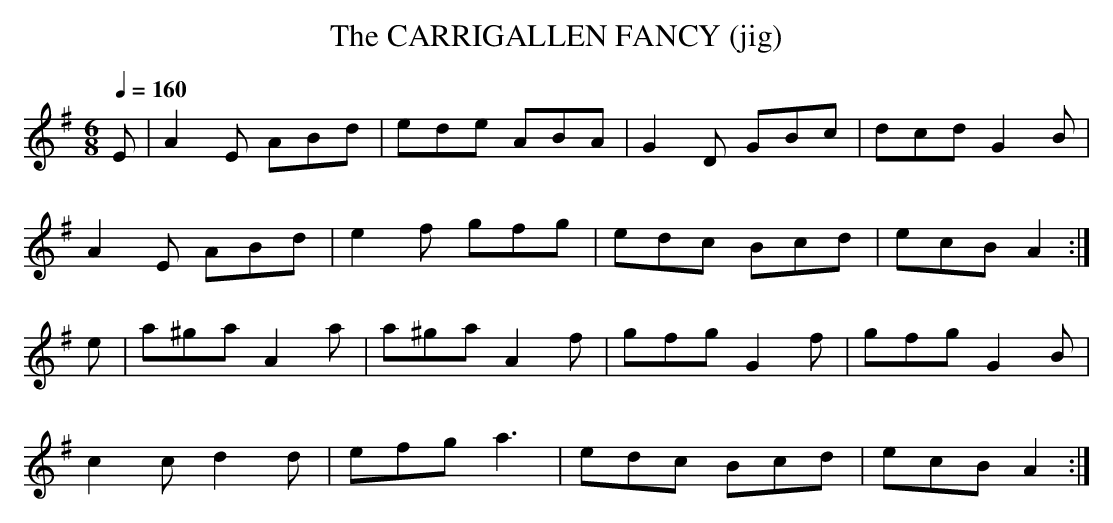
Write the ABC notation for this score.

X:1
T:CARRIGALLEN FANCY (jig), The
Q:1/4=160
M:6/8
L:1/8
K:Ador
E|A2E ABd|ede ABA|G2D GBc|dcd G2B|
A2E ABd|e2f gfg|edc Bcd|ecB A2:|
e|a^ga A2a|a^ga A2f|gfg G2f|gfg G2B|
c2c d2d|efg a3|edc Bcd|ecB A2:|
